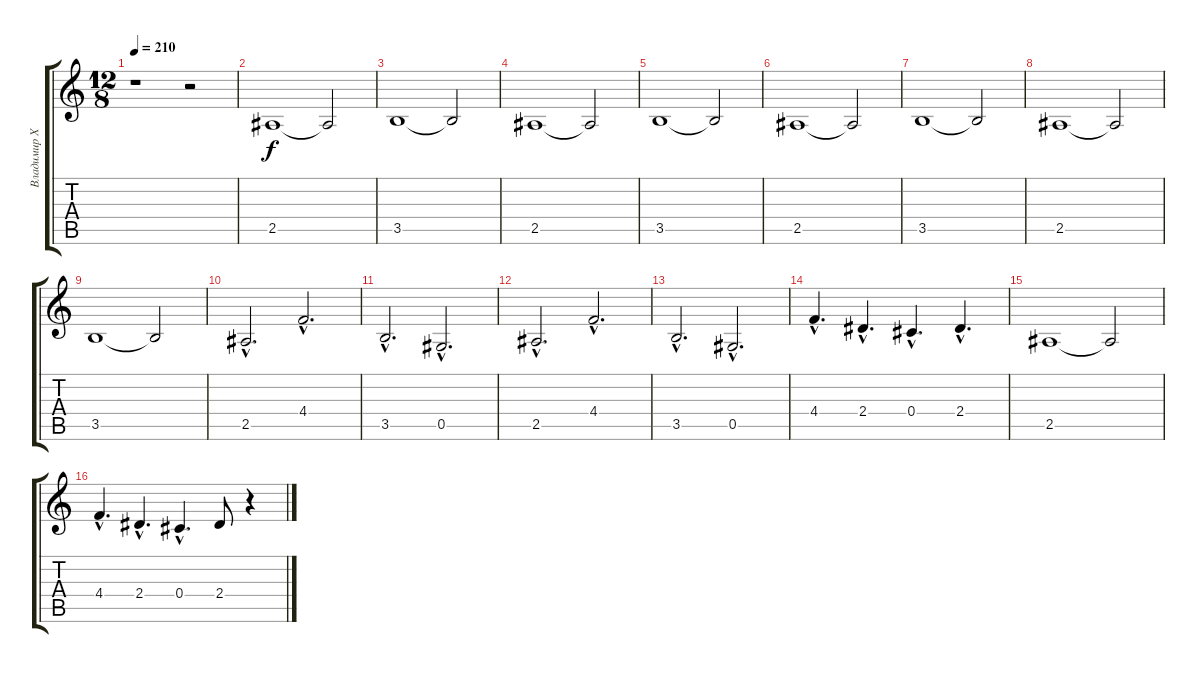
\track ("Владимир Холстинин" "Владимир Х") {instrument overdrivenguitar}
\staff {score tabs}
\tuning (Eb4 Bb3 Gb3 Db3 Ab2 Eb2) {hide}
\ts (12 8)
\tempo 210
\tempo 101
\tempo 210
\clef g2
\ks c
r.1{dy f volume 8 instrument overdrivenguitar} r.2 |
2.5.1 2.5{t}.2 |
3.5.1 3.5{t}.2 |
2.5.1 2.5{t}.2 |
3.5.1 3.5{t}.2 |
2.5.1 2.5{t}.2 |
3.5.1 3.5{t}.2 |
2.5.1 2.5{t}.2 |
3.5.1 3.5{t}.2 |
2.5{hac}.2{d} 4.4{hac}.2{d} |
3.5{hac}.2{d} 0.5{hac}.2{d} |
2.5{hac}.2{d} 4.4{hac}.2{d} |
3.5{hac}.2{d} 0.5{hac}.2{d} |
4.4{hac}.4{d} 2.4{hac}.4{d} 0.4{hac}.4{d} 2.4{hac}.4{d} |
2.5.1 2.5{t}.2 |
4.4{hac}.4{d} 2.4{hac}.4{d} 0.4{hac}.4{d} 2.4.8 r.4
